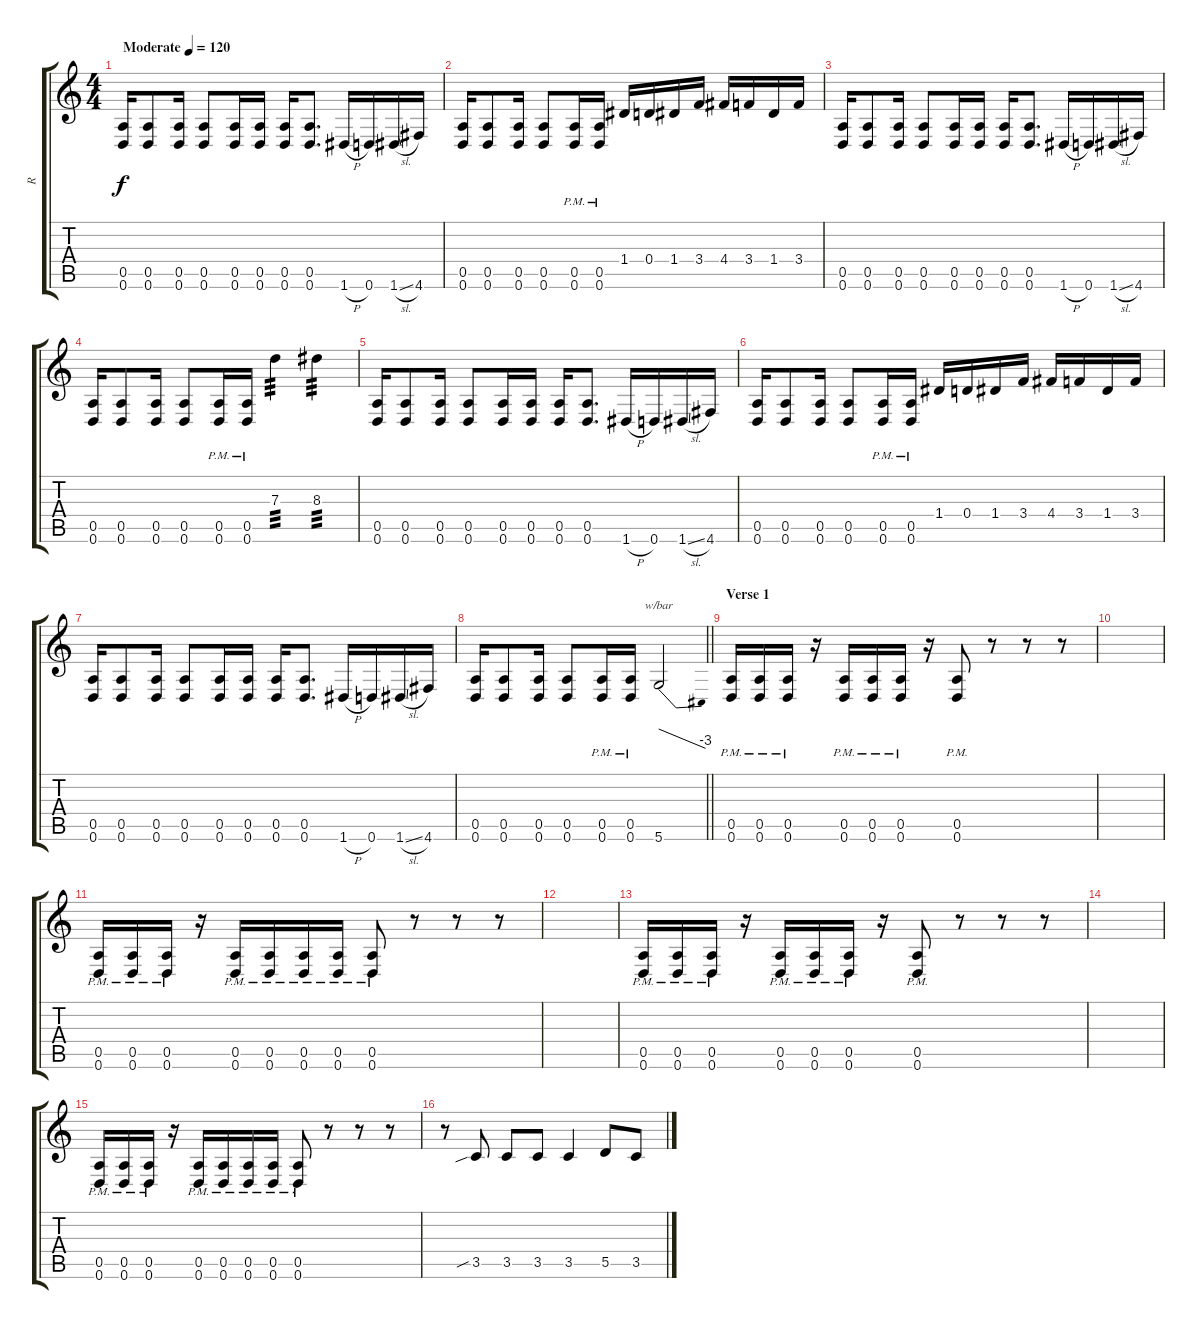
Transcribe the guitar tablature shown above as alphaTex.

\track ("R" "R") {instrument distortionguitar}
\staff {score tabs}
\tuning (E4 B3 G3 D3 A2 D2) {hide}
\ts (4 4)
\section ("" "")
\tempo (120 "Moderate")
\clef g2
\ks c
(0.5 0.6).16{dy f instrument distortionguitar} (0.5 0.6).8 (0.5 0.6).16 (0.5 0.6).8 (0.5 0.6).16 (0.5 0.6).16 (0.5 0.6).16 (0.5 0.6).8{d} 1.6{h}.16 0.6.16 1.6{sl}.16 4.6.16 |
(0.5 0.6).16 (0.5 0.6).8 (0.5 0.6).16 (0.5 0.6).8 (0.5{pm} 0.6{pm}).16 (0.5{pm} 0.6{pm}).16 1.4.16 0.4.16 1.4.16 3.4.16 4.4.16 3.4.16 1.4.16 3.4.16 |
(0.5 0.6).16 (0.5 0.6).8 (0.5 0.6).16 (0.5 0.6).8 (0.5 0.6).16 (0.5 0.6).16 (0.5 0.6).16 (0.5 0.6).8{d} 1.6{h}.16 0.6.16 1.6{sl}.16 4.6.16 |
(0.5 0.6).16 (0.5 0.6).8 (0.5 0.6).16 (0.5 0.6).8 (0.5{pm} 0.6{pm}).16 (0.5{pm} 0.6{pm}).16 7.3.4{tp 3} 8.3.4{tp 3} |
(0.5 0.6).16 (0.5 0.6).8 (0.5 0.6).16 (0.5 0.6).8 (0.5 0.6).16 (0.5 0.6).16 (0.5 0.6).16 (0.5 0.6).8{d} 1.6{h}.16 0.6.16 1.6{sl}.16 4.6.16 |
(0.5 0.6).16 (0.5 0.6).8 (0.5 0.6).16 (0.5 0.6).8 (0.5{pm} 0.6{pm}).16 (0.5{pm} 0.6{pm}).16 1.4.16 0.4.16 1.4.16 3.4.16 4.4.16 3.4.16 1.4.16 3.4.16 |
(0.5 0.6).16 (0.5 0.6).8 (0.5 0.6).16 (0.5 0.6).8 (0.5 0.6).16 (0.5 0.6).16 (0.5 0.6).16 (0.5 0.6).8{d} 1.6{h}.16 0.6.16 1.6{sl}.16 4.6.16 |
\barLineRight lightlight
(0.5 0.6).16 (0.5 0.6).8 (0.5 0.6).16 (0.5 0.6).8 (0.5{pm} 0.6{pm}).16 (0.5{pm} 0.6{pm}).16 5.6.2{tbe (dive default 0 0 60 -12)} |
\section ("" "Verse 1")
(0.5{pm} 0.6{pm}).16 (0.5{pm} 0.6{pm}).16 (0.5{pm} 0.6{pm}).16 r.16 (0.5{pm} 0.6{pm}).16 (0.5{pm} 0.6{pm}).16 (0.5{pm} 0.6{pm}).16 r.16 (0.5{pm} 0.6{pm}).8 r.8 r.8 r.8 |
|
(0.5{pm} 0.6{pm}).16 (0.5{pm} 0.6{pm}).16 (0.5{pm} 0.6{pm}).16 r.16 (0.5{pm} 0.6{pm}).16 (0.5{pm} 0.6{pm}).16 (0.5{pm} 0.6{pm}).16 (0.5{pm} 0.6{pm}).16 (0.5{pm} 0.6{pm}).8 r.8 r.8 r.8 |
|
(0.5{pm} 0.6{pm}).16 (0.5{pm} 0.6{pm}).16 (0.5{pm} 0.6{pm}).16 r.16 (0.5{pm} 0.6{pm}).16 (0.5{pm} 0.6{pm}).16 (0.5{pm} 0.6{pm}).16 r.16 (0.5{pm} 0.6{pm}).8 r.8 r.8 r.8 |
|
(0.5{pm} 0.6{pm}).16 (0.5{pm} 0.6{pm}).16 (0.5{pm} 0.6{pm}).16 r.16 (0.5{pm} 0.6{pm}).16 (0.5{pm} 0.6{pm}).16 (0.5{pm} 0.6{pm}).16 (0.5{pm} 0.6{pm}).16 (0.5{pm} 0.6{pm}).8 r.8 r.8 r.8 |
r.8 3.5{sib}.8 3.5.8 3.5.8 3.5.4 5.5.8 3.5.8
